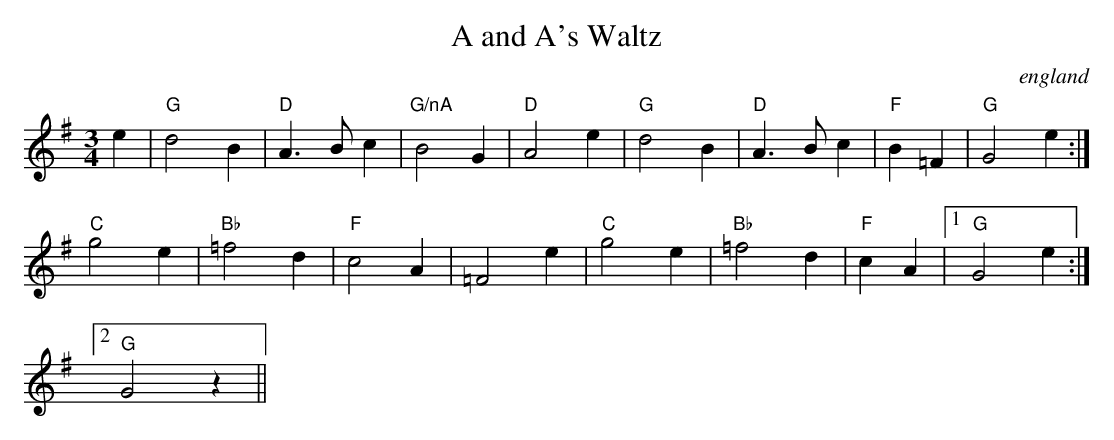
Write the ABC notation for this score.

X:1
T:A and A's Waltz
O:england
M:3/4
L:1/4
K:G
e|"G"d2B|"D"A3/2B/2c|"G/nA"B2G|"D"A2e|"G"d2B|"D"A3/2B/2c|"F"B=F|"G"G2e:|
"C"g2e|"Bb"=f2d|"F"c2A|=F2e|"C"g2e|"Bb"=f2d|"F"cA| [1"G"G2e:|
[2"G"G2z||
